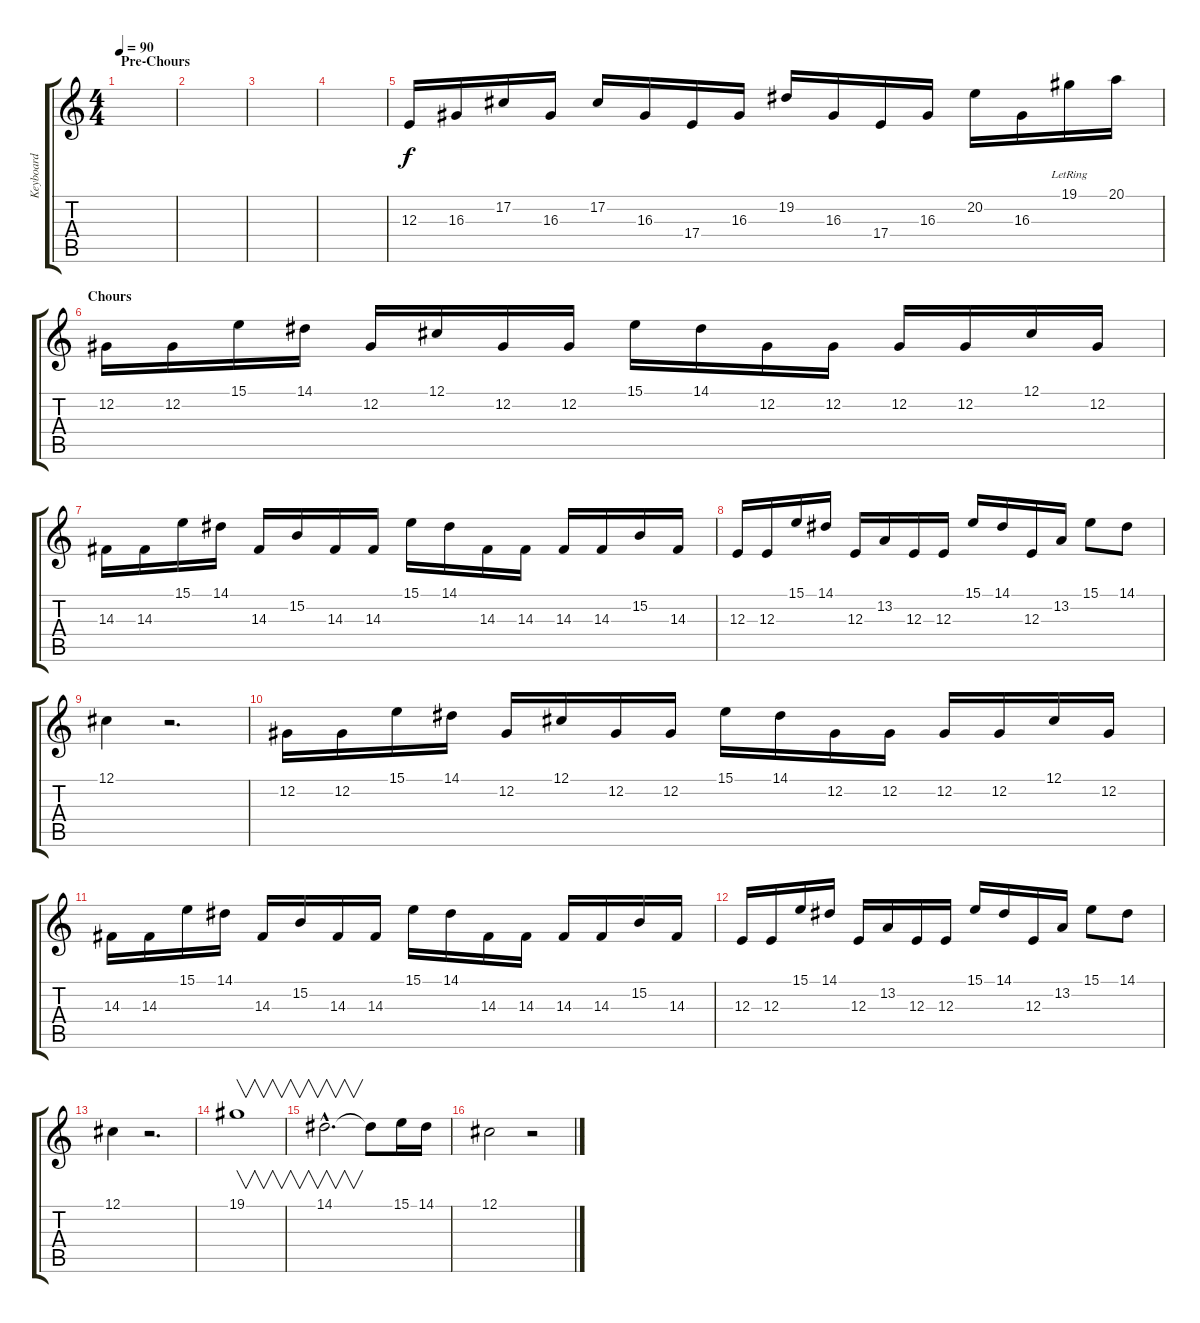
\track ("Keyboard" "Keyboard") {instrument fx4atmosphere}
\staff {score tabs}
\tuning (Db4 Ab3 E3 B2 Gb2 Db2) {hide}
\ts (4 4)
\section ("" "Pre-Chours")
\tempo 90
\clef g2
\ks c
|
|
|
|
12.3.16{instrument lead1square} 16.3.16 17.2.16 16.3.16 17.2.16 16.3.16 17.4.16 16.3.16 19.2.16 16.3.16 17.4.16 16.3.16 20.2.16 16.3.16 19.1{lr}.16 20.1.16 |
\section ("" "Chours")
12.2.16{instrument lead2sawtooth} 12.2.16 15.1.16 14.1.16 12.2.16 12.1.16 12.2.16 12.2.16 15.1.16 14.1.16 12.2.16 12.2.16 12.2.16 12.2.16 12.1.16 12.2.16 |
14.3.16 14.3.16 15.1.16 14.1.16 14.3.16 15.2.16 14.3.16 14.3.16 15.1.16 14.1.16 14.3.16 14.3.16 14.3.16 14.3.16 15.2.16 14.3.16 |
12.3.16 12.3.16 15.1.16 14.1.16 12.3.16 13.2.16 12.3.16 12.3.16 15.1.16 14.1.16 12.3.16 13.2.16 15.1.8 14.1.8 |
12.1.4 r.2{d} |
12.2.16 12.2.16 15.1.16 14.1.16 12.2.16 12.1.16 12.2.16 12.2.16 15.1.16 14.1.16 12.2.16 12.2.16 12.2.16 12.2.16 12.1.16 12.2.16 |
14.3.16 14.3.16 15.1.16 14.1.16 14.3.16 15.2.16 14.3.16 14.3.16 15.1.16 14.1.16 14.3.16 14.3.16 14.3.16 14.3.16 15.2.16 14.3.16 |
12.3.16 12.3.16 15.1.16 14.1.16 12.3.16 13.2.16 12.3.16 12.3.16 15.1.16 14.1.16 12.3.16 13.2.16 15.1.8 14.1.8 |
12.1.4 r.2{d} |
19.1.1{v} |
14.1{hac}.2{v d} 14.1{t}.8 15.1.16 14.1.16 |
12.1.2 r.2
